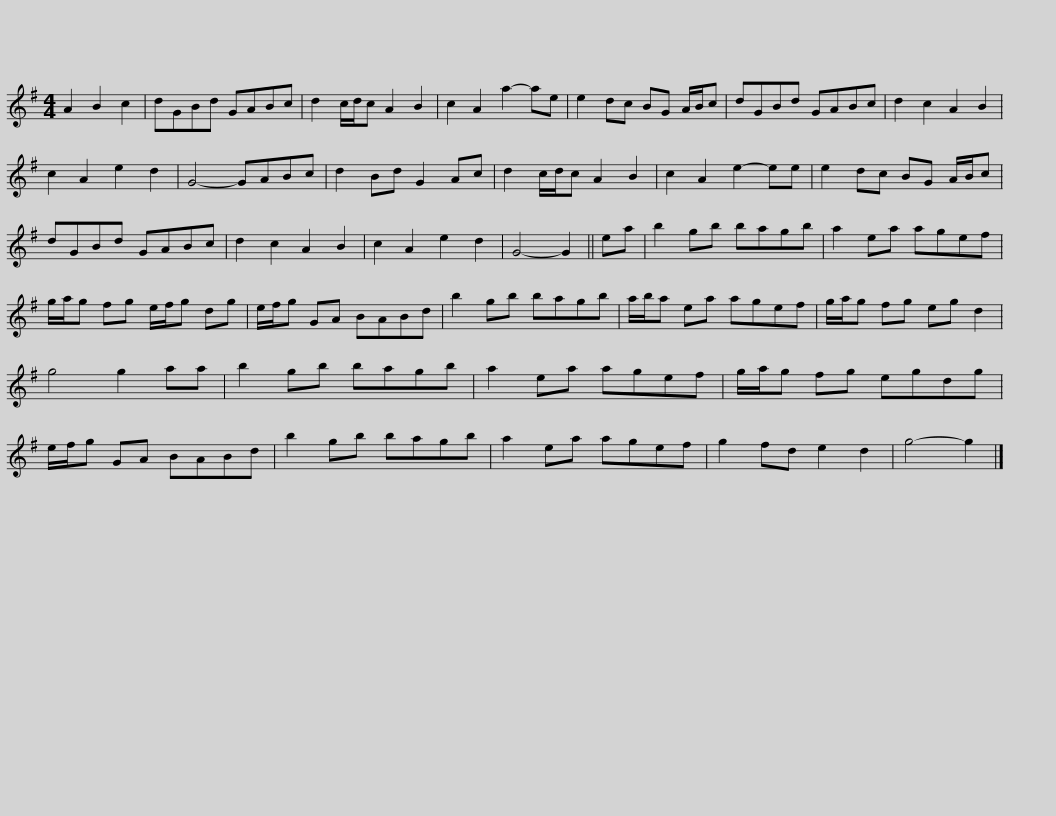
X:1
L:1/8
M:4/4
I:linebreak $
K:G
V:1 treble
V:1
 A2 B2 c2 | dGBd GABc | d2 c/d/c A2 B2 | c2 A2 a2- ae | e2 dc BG A/B/c | %5
 dGBd GABc | d2 c2 A2 B2 |$ c2 A2 e2 d2 | G4- GABc | d2 Bd G2 Ac | %10
 d2 c/d/c A2 B2 | c2 A2 e2- ee | e2 dc BG A/B/c | dGBd GABc |$ d2 c2 A2 B2 | %15
 c2 A2 e2 d2 | G4- G2 || ea | b2 gb bagb | a2 ea agef | %20
 g/a/g fg e/f/g dg |$ e/f/g GA BABd | b2 gb bagb | a/b/a ea agef | g/a/g fg eg d2 | %25
 g4 g2 aa |$ b2 gb bagb | a2 ea agef | g/a/g fg egdg | e/f/g GA BABd | %30
 b2 gb bagb |$ a2 ea agef | g2 fd e2 d2 | g4- g2 |] %34
